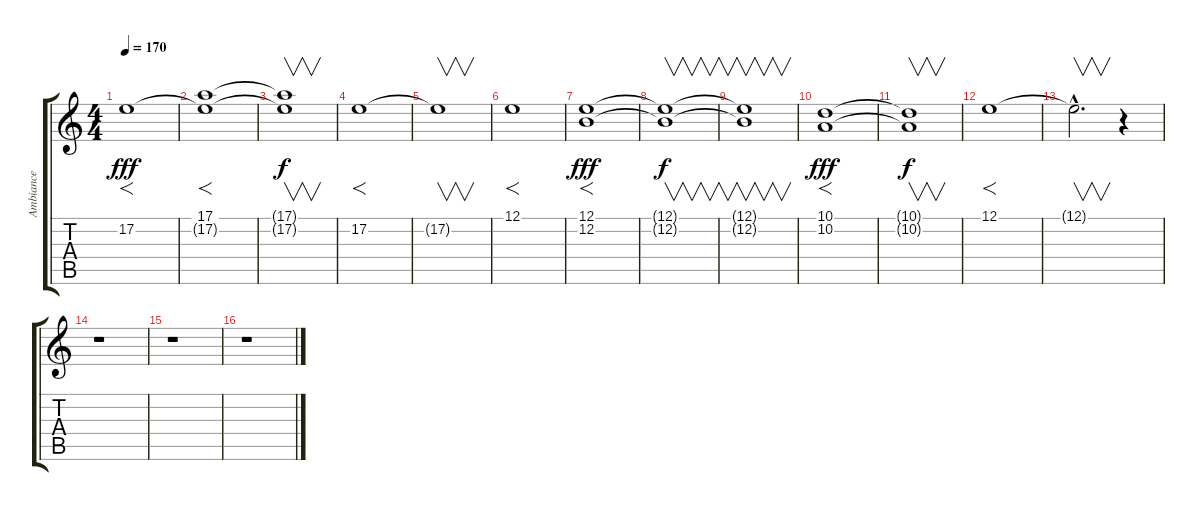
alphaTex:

\track ("Ambiance" "Ambiance") {instrument stringensemble1}
\staff {score tabs}
\tuning (E4 B3 G3 D3 A2 E2) {hide}
\ts (4 4)
\tempo 170
\clef g2
\ks c
17.2.1{f dy fff} |
(17.1 17.2{t}).1{f} |
(17.1{t} 17.2{t}).1{v dy f} |
17.2.1{f} |
17.2{t}.1{v} |
12.1.1{f} |
(12.1 12.2).1{f dy fff} |
(12.1{t} 12.2{t}).1{v dy f} |
(12.1{t} 12.2{t}).1{v} |
(10.1 10.2).1{f dy fff} |
(10.1{t} 10.2{t}).1{v dy f} |
12.1.1{f} |
12.1{hac t}.2{v d} r.4 |
r.1 |
r.1 |
r.1
